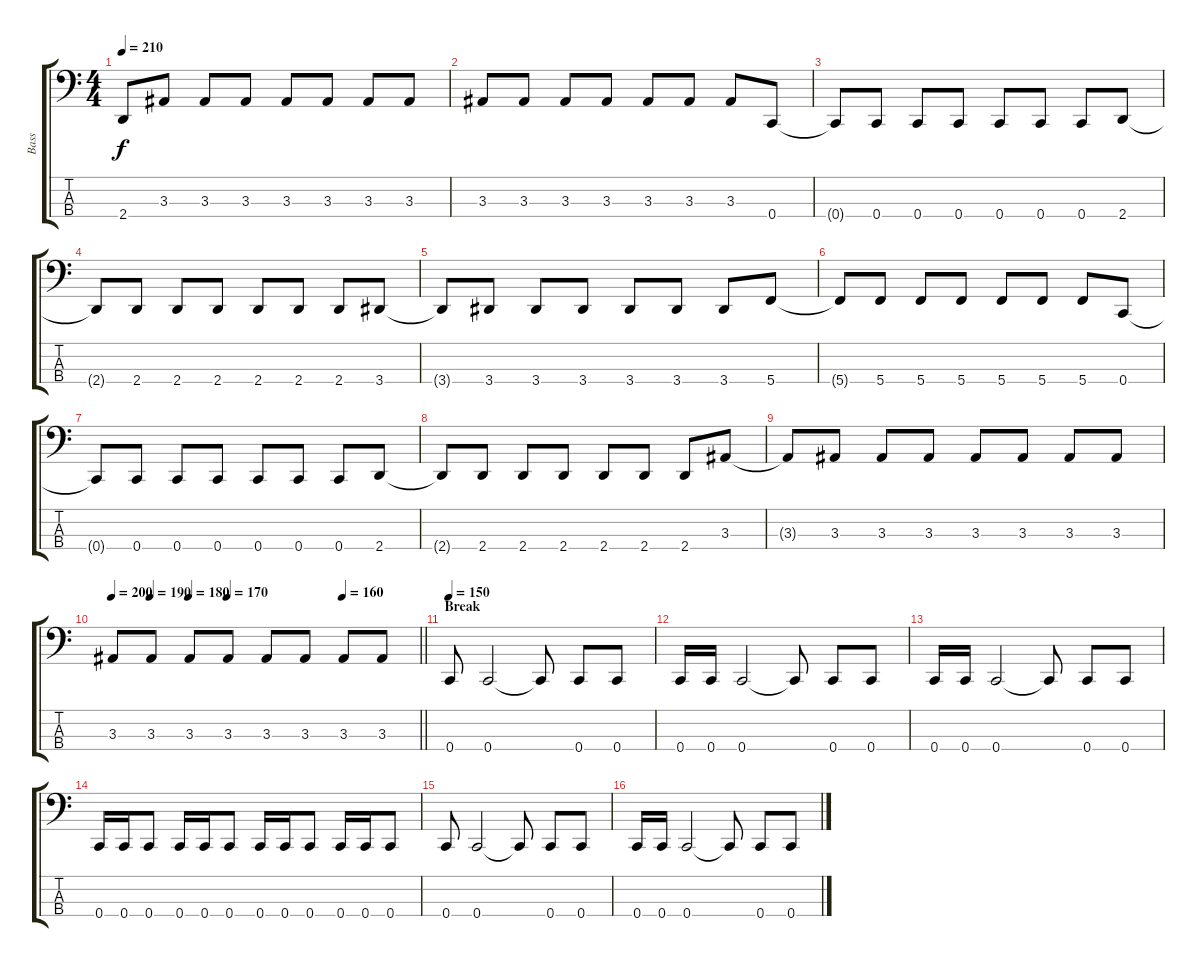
\track ("Bass" "Bass") {instrument electricbassfinger}
\staff {score tabs}
\tuning (F2 C2 G1 C1) {hide}
\ts (4 4)
\tempo 210
\clef f4
\ks c
2.4{t}.8{dy f} 3.3.8 3.3.8 3.3.8 3.3.8 3.3.8 3.3.8 3.3.8 |
3.3.8 3.3.8 3.3.8 3.3.8 3.3.8 3.3.8 3.3.8 0.4.8 |
0.4{t}.8 0.4.8 0.4.8 0.4.8 0.4.8 0.4.8 0.4.8 2.4.8 |
2.4{t}.8 2.4.8 2.4.8 2.4.8 2.4.8 2.4.8 2.4.8 3.4.8 |
3.4{t}.8 3.4.8 3.4.8 3.4.8 3.4.8 3.4.8 3.4.8 5.4.8 |
5.4{t}.8 5.4.8 5.4.8 5.4.8 5.4.8 5.4.8 5.4.8 0.4.8 |
0.4{t}.8 0.4.8 0.4.8 0.4.8 0.4.8 0.4.8 0.4.8 2.4.8 |
2.4{t}.8 2.4.8 2.4.8 2.4.8 2.4.8 2.4.8 2.4.8 3.3.8 |
3.3{t}.8 3.3.8 3.3.8 3.3.8 3.3.8 3.3.8 3.3.8 3.3.8 |
\tempo 200
\tempo (190 0.125)
\tempo (180 0.25)
\tempo (170 0.375)
\tempo (160 0.75)
\barLineRight lightlight
3.3.8 3.3.8 3.3.8 3.3.8 3.3.8 3.3.8 3.3.8 3.3.8 |
\section ("" "Break")
\tempo 150
0.4.8 0.4.2 0.4{t}.8 0.4.8 0.4.8 |
0.4.16 0.4.16 0.4.2 0.4{t}.8 0.4.8 0.4.8 |
0.4.16 0.4.16 0.4.2 0.4{t}.8 0.4.8 0.4.8 |
0.4.16 0.4.16 0.4.8 0.4.16 0.4.16 0.4.8 0.4.16 0.4.16 0.4.8 0.4.16 0.4.16 0.4.8 |
0.4.8 0.4.2 0.4{t}.8 0.4.8 0.4.8 |
0.4.16 0.4.16 0.4.2 0.4{t}.8 0.4.8 0.4.8
